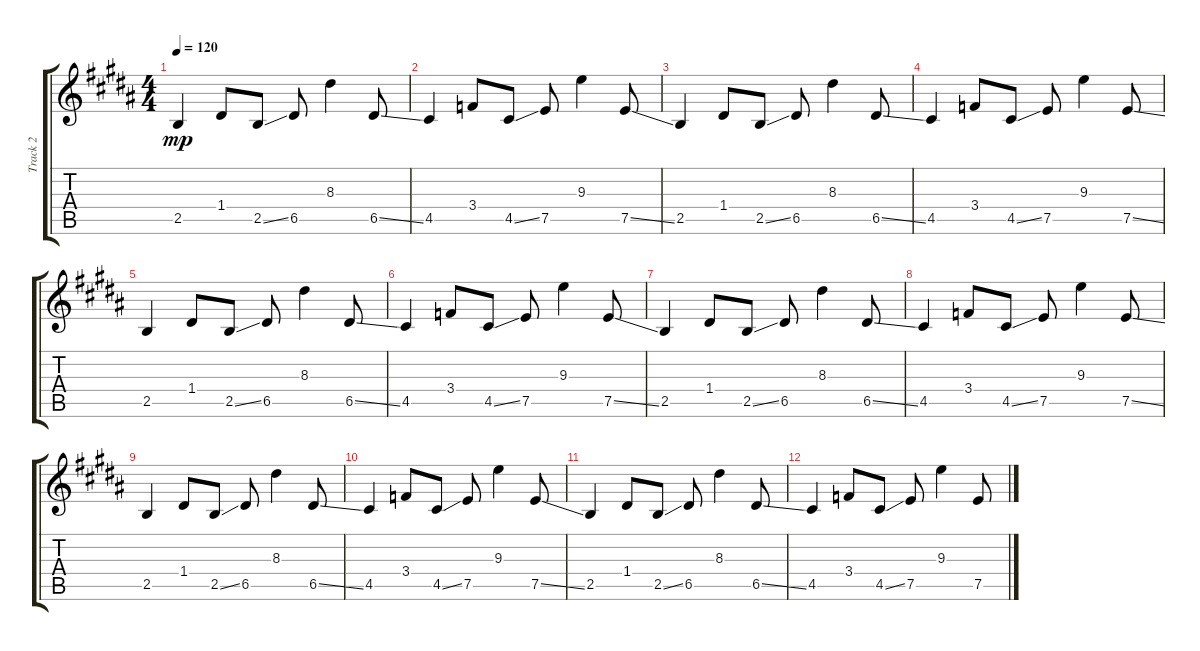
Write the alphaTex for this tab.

\track ("Track 2" "Track 2") {instrument electricbassfinger}
\staff {score tabs}
\tuning (E4 B3 G3 D3 A2 E2) {hide}
\ts (4 4)
\tempo 120
\clef g2
\ks b
2.5.4{dy mp} 1.4.8 2.5{ss}.8 6.5.8 8.3.4 6.5{ss}.8 |
4.5.4 3.4.8 4.5{ss}.8 7.5.8 9.3.4 7.5{ss}.8 |
2.5.4 1.4.8 2.5{ss}.8 6.5.8 8.3.4 6.5{ss}.8 |
4.5.4 3.4.8 4.5{ss}.8 7.5.8 9.3.4 7.5{ss}.8 |
2.5.4 1.4.8 2.5{ss}.8 6.5.8 8.3.4 6.5{ss}.8 |
4.5.4 3.4.8 4.5{ss}.8 7.5.8 9.3.4 7.5{ss}.8 |
2.5.4 1.4.8 2.5{ss}.8 6.5.8 8.3.4 6.5{ss}.8 |
4.5.4 3.4.8 4.5{ss}.8 7.5.8 9.3.4 7.5{ss}.8 |
2.5.4 1.4.8 2.5{ss}.8 6.5.8 8.3.4 6.5{ss}.8 |
4.5.4 3.4.8 4.5{ss}.8 7.5.8 9.3.4 7.5{ss}.8 |
2.5.4 1.4.8 2.5{ss}.8 6.5.8 8.3.4 6.5{ss}.8 |
4.5.4 3.4.8 4.5{ss}.8 7.5.8 9.3.4 7.5.8
